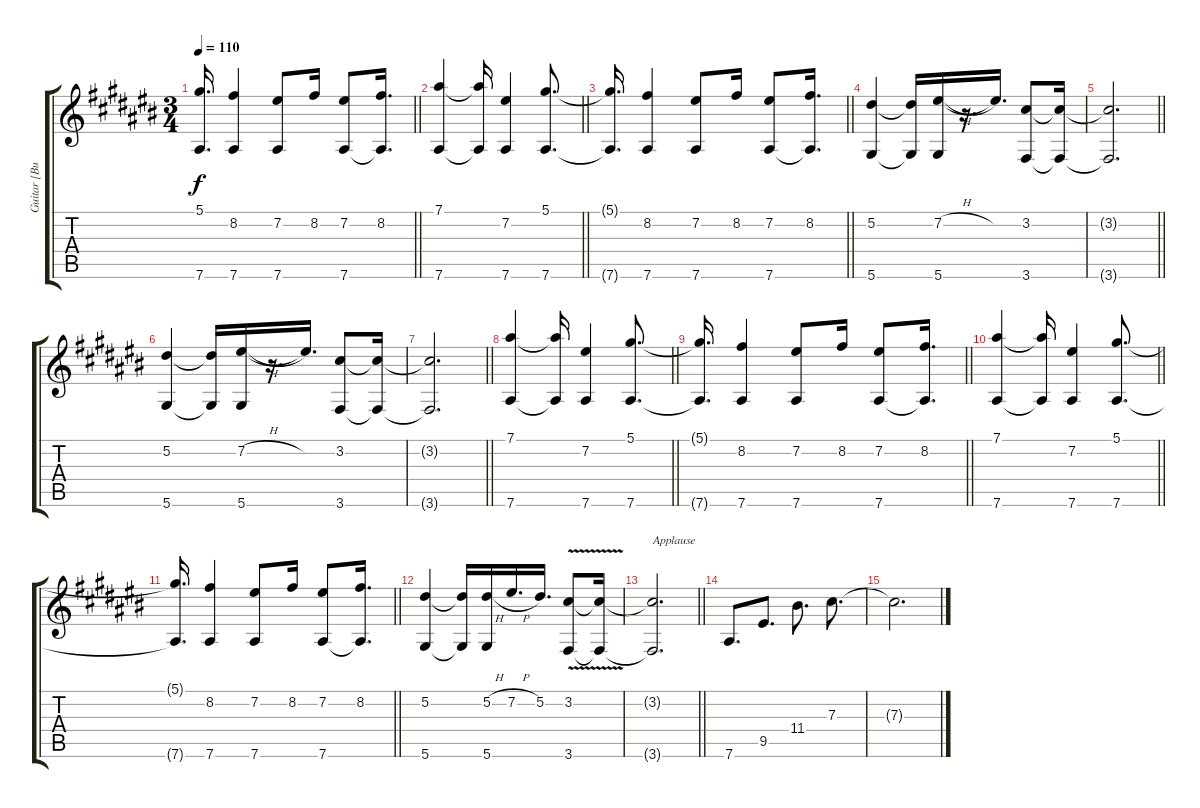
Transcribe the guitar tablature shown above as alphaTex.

\track ("Guitar [Buckethead]" "Guitar [Bu") {instrument electricguitarjazz}
\staff {score tabs}
\tuning (Eb4 Bb3 Gb3 Db3 Ab2 Eb2) {hide}
\ts (3 4)
\tempo 110
\clef g2
\barLineRight lightlight
\ks c#
(5.1{t} 7.6{t}).16{d dy f} (8.2 7.6).4 (7.2 7.6).8 8.2.16 (7.2 7.6).8 (8.2 7.6{t}).16{d} |
\barLineRight lightlight
(7.1 7.6).4 (7.1{t} 7.6{t}).16 (7.2 7.6).4 (5.1 7.6).8{d} |
\barLineRight lightlight
(5.1{t} 7.6{t}).16{d} (8.2 7.6).4 (7.2 7.6).8 8.2.16 (7.2 7.6).8 (8.2 7.6{t}).16{d} |
(5.2 5.6).4 (5.2{t} 5.6{t}).16 (7.2{h} 5.6).16 r.16{d} 7.2{t}.16{d} (3.2 3.6).8 (3.2{t} 3.6{t}).16 |
\barLineRight lightlight
(3.2{t} 3.6{t}).2{d} |
(5.2 5.6).4 (5.2{t} 5.6{t}).16 (7.2{h} 5.6).16 r.16{d} 7.2{t}.16{d} (3.2 3.6).8 (3.2{t} 3.6{t}).16 |
\barLineRight lightlight
(3.2{t} 3.6{t}).2{d} |
\barLineRight lightlight
(7.1 7.6).4 (7.1{t} 7.6{t}).16 (7.2 7.6).4 (5.1 7.6).8{d} |
\barLineRight lightlight
(5.1{t} 7.6{t}).16{d} (8.2 7.6).4 (7.2 7.6).8 8.2.16 (7.2 7.6).8 (8.2 7.6{t}).16{d} |
\barLineRight lightlight
(7.1 7.6).4 (7.1{t} 7.6{t}).16 (7.2 7.6).4 (5.1 7.6).8{d} |
\barLineRight lightlight
(5.1{t} 7.6{t}).16{d} (8.2 7.6).4 (7.2 7.6).8 8.2.16 (7.2 7.6).8 (8.2 7.6{t}).16{d} |
(5.2 5.6).4 (5.2{t} 5.6{t}).16 (5.2{h} 5.6).16 7.2{h}.16{d} 5.2.16{d} (3.2 3.6{v}).8 (3.2{t} 3.6{t}).16 |
\barLineRight lightlight
(3.2{t} 3.6{t}).2{d txt "Applause"} |
7.6.8{d} 9.5.8{d} 11.4.8{d} 7.3.8{d} |
7.3{t}.2{d}
